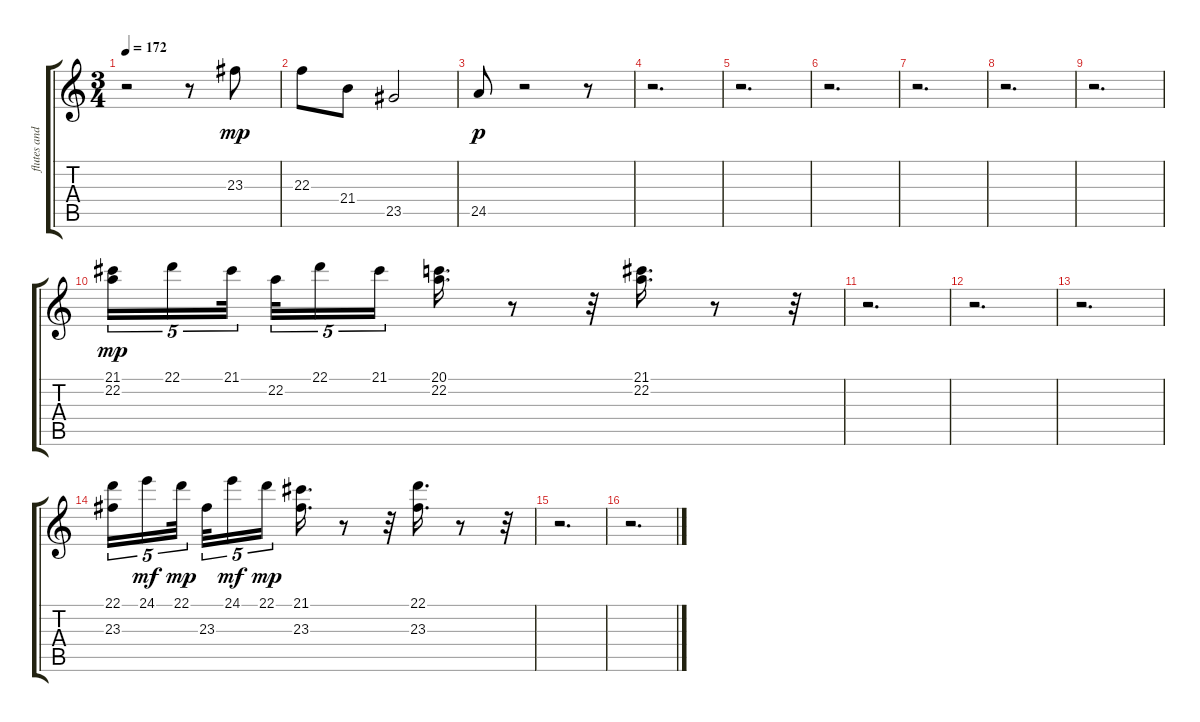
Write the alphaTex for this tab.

\track ("flutes and piccolo" "flutes and") {instrument flute}
\staff {score tabs}
\tuning (E4 B3 G3 D3 A2 E2) {hide}
\ts (3 4)
\tempo 172
\clef g2
\ks c
r.2{dy mp} r.8 23.3.8 |
22.3.8 21.4.8 23.5.2 |
24.5.8{dy p} r.2 r.8 |
r.2{d} |
r.2{d} |
r.2{d} |
r.2{d} |
r.2{d} |
r.2{d} |
(21.1 22.2).16{tu (5 4) dy mp} 22.1.16{tu (5 4)} 21.1.32{tu (5 4) beam splitsecondary} 22.2.32{tu (5 4)} 22.1.16{tu (5 4)} 21.1.16{tu (5 4)} (20.1 22.2).16{d} r.8 r.32 (21.1 22.2).16{d} r.8 r.32 |
r.2{d} |
r.2{d} |
r.2{d} |
(22.1 23.3).16{tu (5 4)} 24.1.16{tu (5 4) dy mf} 22.1.32{tu (5 4) dy mp beam splitsecondary} 23.3.32{tu (5 4)} 24.1.16{tu (5 4) dy mf} 22.1.16{tu (5 4) dy mp} (21.1 23.3).16{d} r.8 r.32 (22.1 23.3).16{d} r.8 r.32 |
r.2{d} |
r.2{d}
